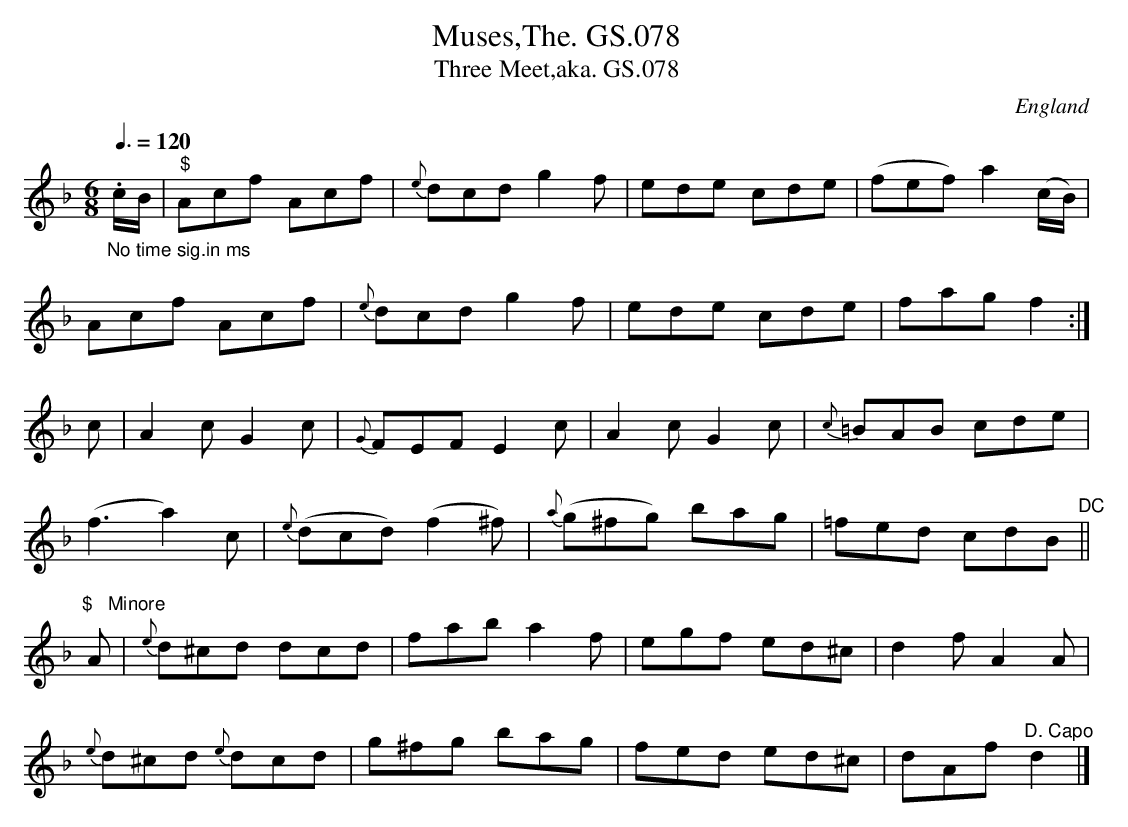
X:1
T:Muses,The. GS.078
T:Three Meet,aka. GS.078
L:1/8
M:6/8
O:England
Q:3/8=120
K:F major
"_No time sig.in ms".
c/2B/2 | "^$" Acf Acf | {e}dcd g2f | ede cde | (fef) a2 (c/2B/2) |!
Acf Acf |{e}dcd g2f | ede cde | fag f2 :|!
c | A2cG2c | {G}FEF E2c | A2cG2c | {c}=BAB cde |!
(f3a2)c | {e}(dcd) (f2^f) | {a}(g^fg) bag | =fed cdB"^DC" ||!
"^$   Minore" A | {e}d^cd dcd | fab a2f | egf ed^c | d2fA2A |!
{e}d^cd  {e}dcd | g^fg bag | fed ed^c | dAf "^D. Capo"d2 |]
